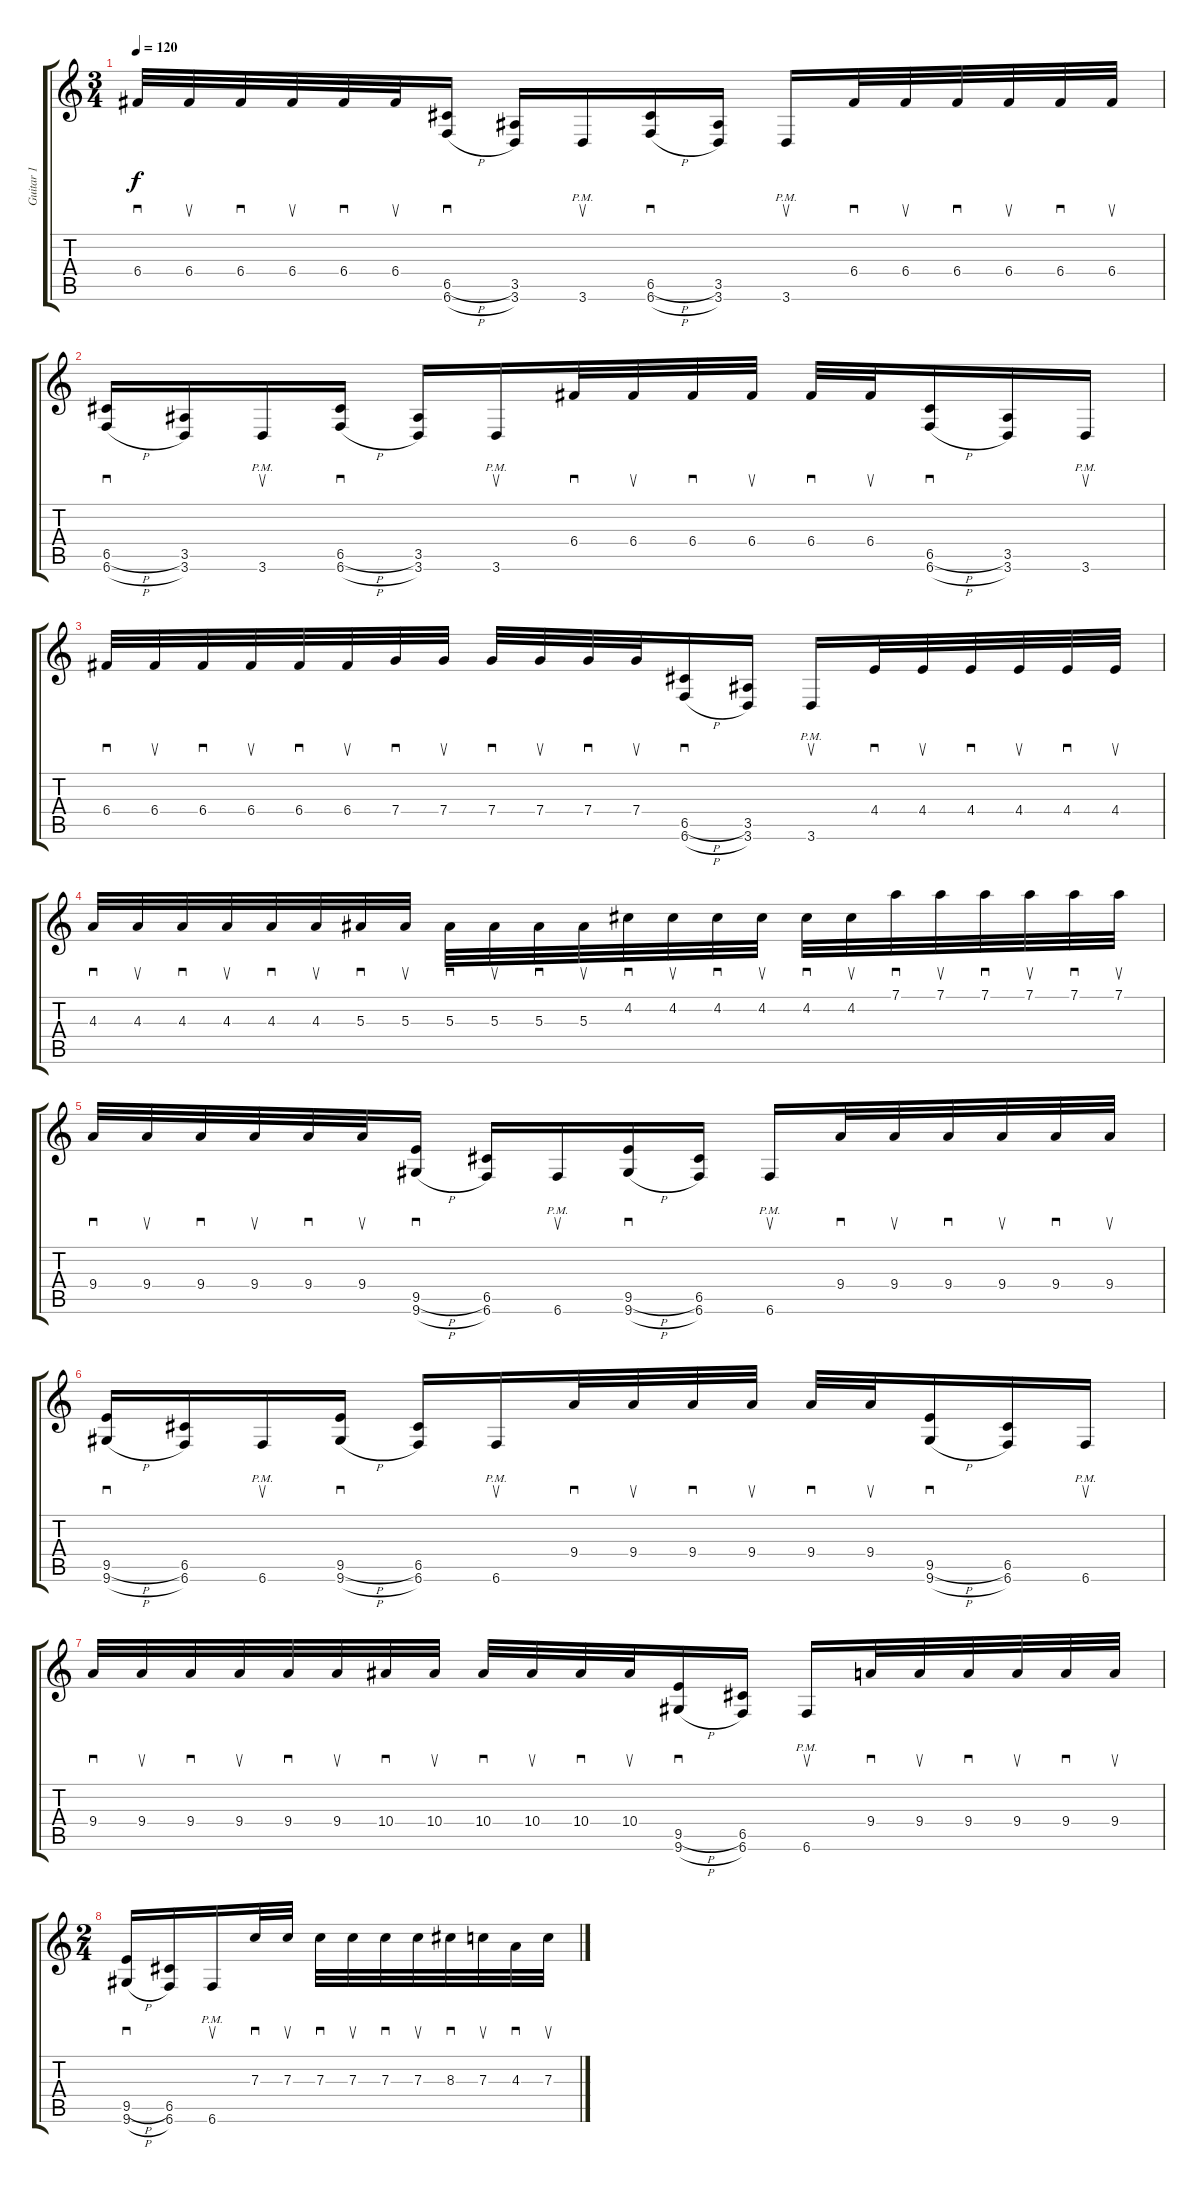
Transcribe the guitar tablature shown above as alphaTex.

\track ("Guitar 1" "Guitar 1") {instrument distortionguitar}
\staff {score tabs}
\tuning (D4 A3 F3 C3 G2 B1) {hide}
\ts (3 4)
\tempo 120
\clef g2
\ks c
6.4.32{sd dy f} 6.4.32{su} 6.4.32{sd} 6.4.32{su} 6.4.32{sd} 6.4.32{su} (6.5{h} 6.6{h}).16{sd} (3.5 3.6).16 3.6{pm}.16{su} (6.5{h} 6.6{h}).16{sd} (3.5 3.6).16 3.6{pm}.16{su} 6.4.32{sd} 6.4.32{su} 6.4.32{sd} 6.4.32{su} 6.4.32{sd} 6.4.32{su} |
(6.5{h} 6.6{h}).16{sd} (3.5 3.6).16 3.6{pm}.16{su} (6.5{h} 6.6{h}).16{sd} (3.5 3.6).16 3.6{pm}.16{su} 6.4.32{sd} 6.4.32{su} 6.4.32{sd} 6.4.32{su} 6.4.32{sd} 6.4.32{su} (6.5{h} 6.6{h}).16{sd} (3.5 3.6).16 3.6{pm}.16{su} |
6.4.32{sd} 6.4.32{su} 6.4.32{sd} 6.4.32{su} 6.4.32{sd} 6.4.32{su} 7.4.32{sd} 7.4.32{su} 7.4.32{sd} 7.4.32{su} 7.4.32{sd} 7.4.32{su} (6.5{h} 6.6{h}).16{sd} (3.5 3.6).16 3.6{pm}.16{su} 4.4.32{sd} 4.4.32{su} 4.4.32{sd} 4.4.32{su} 4.4.32{sd} 4.4.32{su} |
4.3.32{sd} 4.3.32{su} 4.3.32{sd} 4.3.32{su} 4.3.32{sd} 4.3.32{su} 5.3.32{sd} 5.3.32{su} 5.3.32{sd} 5.3.32{su} 5.3.32{sd} 5.3.32{su} 4.2.32{sd} 4.2.32{su} 4.2.32{sd} 4.2.32{su} 4.2.32{sd} 4.2.32{su} 7.1.32{sd} 7.1.32{su} 7.1.32{sd} 7.1.32{su} 7.1.32{sd} 7.1.32{su} |
9.4.32{sd} 9.4.32{su} 9.4.32{sd} 9.4.32{su} 9.4.32{sd} 9.4.32{su} (9.5{h} 9.6{h}).16{sd} (6.5 6.6).16 6.6{pm}.16{su} (9.5{h} 9.6{h}).16{sd} (6.5 6.6).16 6.6{pm}.16{su} 9.4.32{sd} 9.4.32{su} 9.4.32{sd} 9.4.32{su} 9.4.32{sd} 9.4.32{su} |
(9.5{h} 9.6{h}).16{sd} (6.5 6.6).16 6.6{pm}.16{su} (9.5{h} 9.6{h}).16{sd} (6.5 6.6).16 6.6{pm}.16{su} 9.4.32{sd} 9.4.32{su} 9.4.32{sd} 9.4.32{su} 9.4.32{sd} 9.4.32{su} (9.5{h} 9.6{h}).16{sd} (6.5 6.6).16 6.6{pm}.16{su} |
9.4.32{sd} 9.4.32{su} 9.4.32{sd} 9.4.32{su} 9.4.32{sd} 9.4.32{su} 10.4.32{sd} 10.4.32{su} 10.4.32{sd} 10.4.32{su} 10.4.32{sd} 10.4.32{su} (9.5{h} 9.6{h}).16{sd} (6.5 6.6).16 6.6{pm}.16{su} 9.4.32{sd} 9.4.32{su} 9.4.32{sd} 9.4.32{su} 9.4.32{sd} 9.4.32{su} |
\ts (2 4)
(9.5{h} 9.6{h}).16{sd} (6.5 6.6).16 6.6{pm}.16{su} 7.3.32{sd} 7.3.32{su} 7.3.32{sd} 7.3.32{su} 7.3.32{sd} 7.3.32{su} 8.3.32{sd} 7.3.32{su} 4.3.32{sd} 7.3.32{su}
